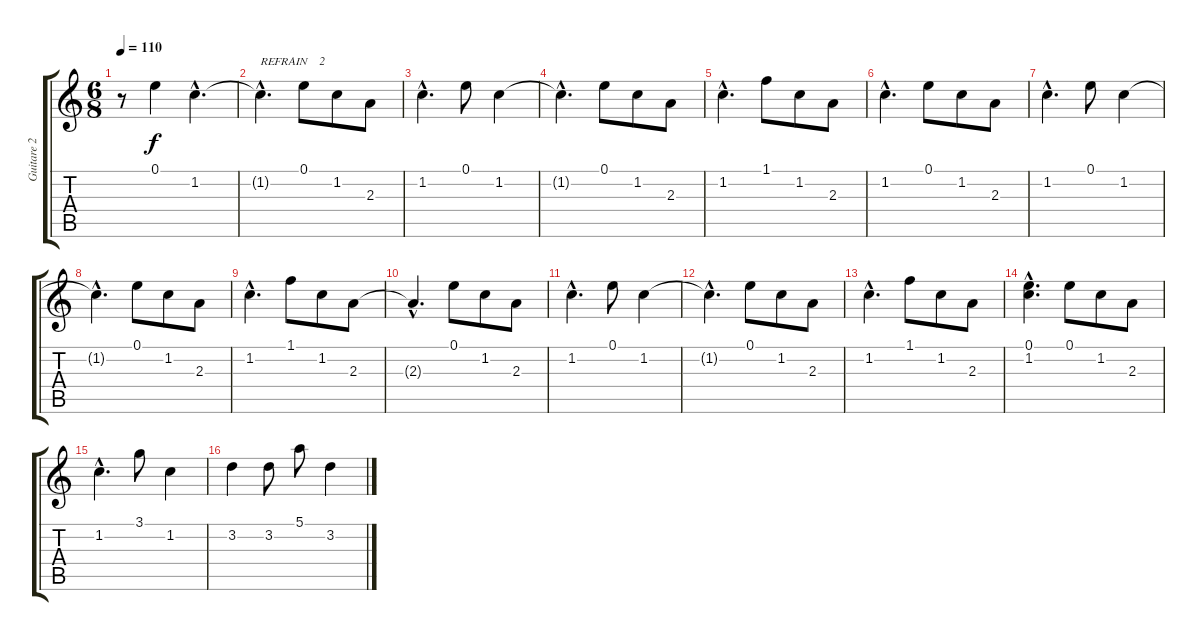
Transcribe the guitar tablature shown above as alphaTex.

\track ("Guitare 2" "Guitare 2") {instrument electricguitarclean}
\staff {score tabs}
\tuning (E4 B3 G3 D3 A2 E2) {hide}
\ts (6 8)
\tempo 110
\clef g2
\ks c
r.8{dy f} 0.1.4 1.2{hac}.4{d} |
1.2{hac t}.4{d txt "REFRAIN    2"} 0.1.8 1.2.8 2.3.8 |
1.2{hac}.4{d} 0.1.8 1.2.4 |
1.2{hac t}.4{d} 0.1.8 1.2.8 2.3.8 |
1.2{hac}.4{d} 1.1.8 1.2.8 2.3.8 |
1.2{hac}.4{d} 0.1.8 1.2.8 2.3.8 |
1.2{hac}.4{d} 0.1.8 1.2.4 |
1.2{hac t}.4{d} 0.1.8 1.2.8 2.3.8 |
1.2{hac}.4{d} 1.1.8 1.2.8 2.3.8 |
2.3{hac t}.4{d} 0.1.8 1.2.8 2.3.8 |
1.2{hac}.4{d} 0.1.8 1.2.4 |
1.2{hac t}.4{d} 0.1.8 1.2.8 2.3.8 |
1.2{hac}.4{d} 1.1.8 1.2.8 2.3.8 |
(0.1{hac} 1.2{hac}).4{d} 0.1.8 1.2.8 2.3.8 |
1.2{hac}.4{d} 3.1.8 1.2.4 |
3.2.4 3.2.8 5.1.8 3.2.4
